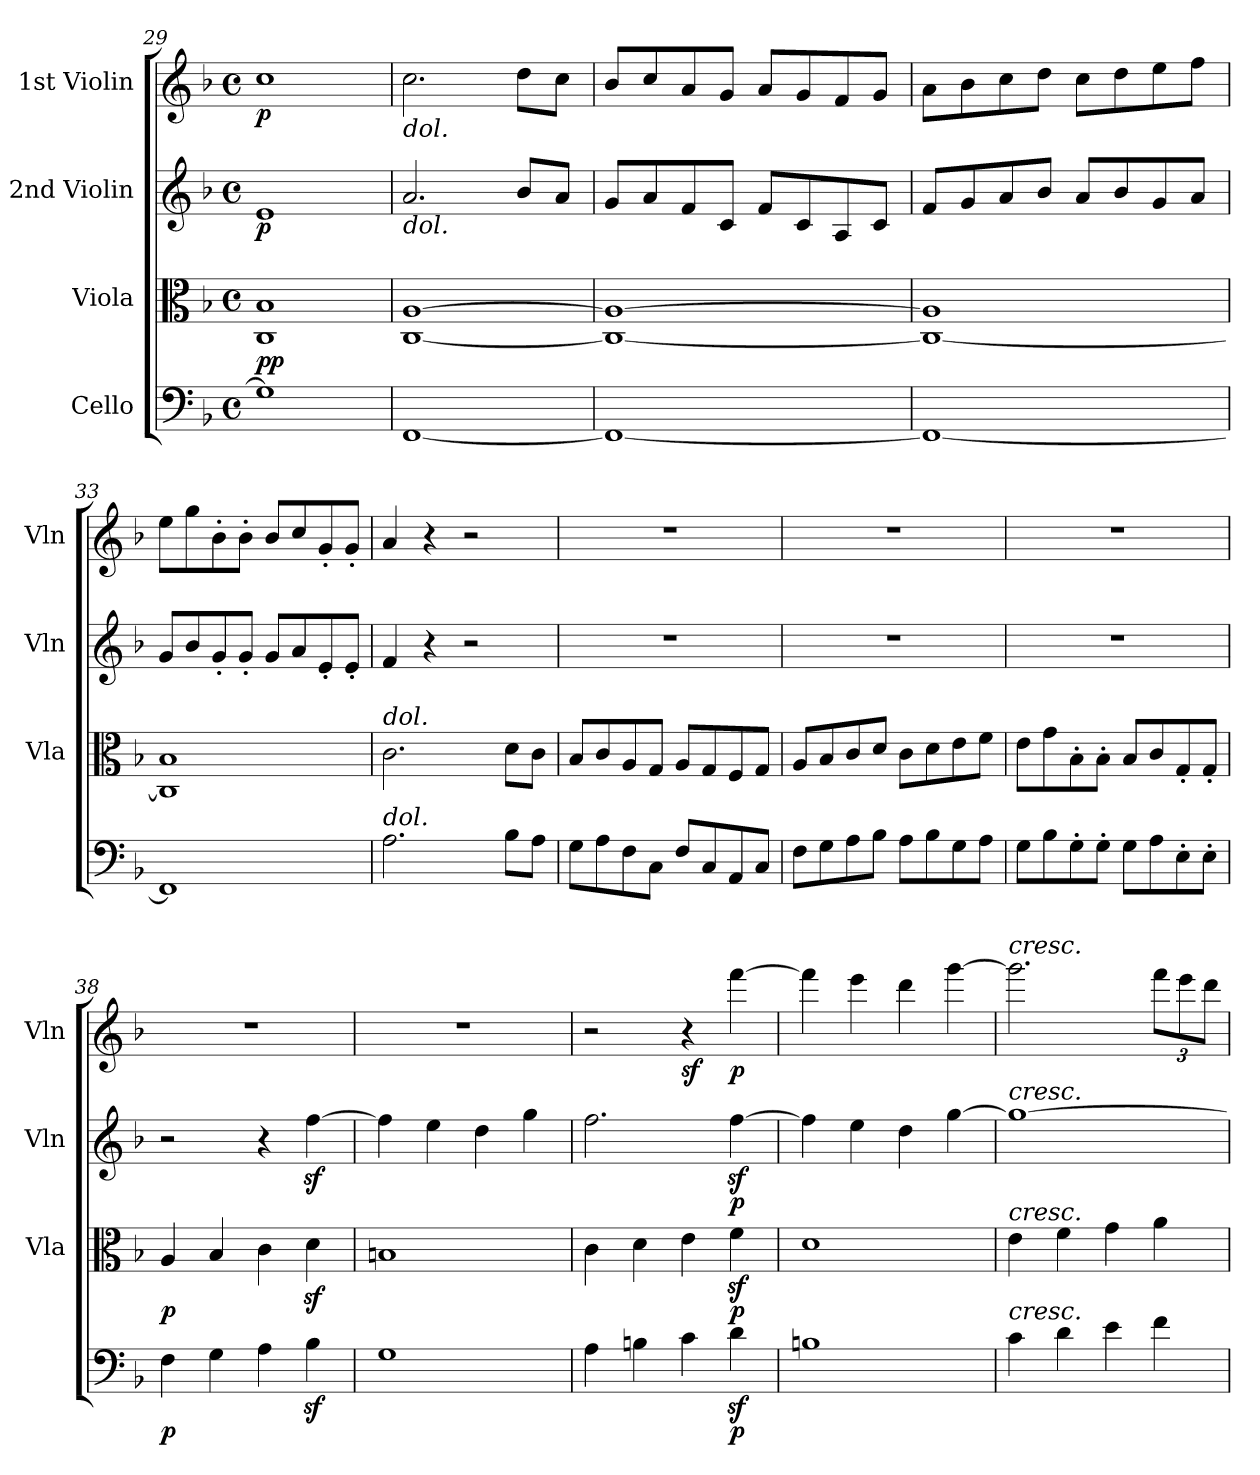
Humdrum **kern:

**kern	**dynam	**kern	**dynam	**kern	**dynam	**kern	**dynam
*part4	*part4	*part3	*part3	*part2	*part2	*part1	*part1
*staff4	*staff4	*staff3	*staff3	*staff2	*staff2	*staff1	*staff1
*I"Cello	*	*I"Viola	*	*I"2nd Violin	*	*I"1st Violin	*
*	*	*I'Vla	*	*I'Vln	*	*I'Vln	*
*clefF4	*	*clefC3	*	*clefG2	*	*clefG2	*
*k[b-]	*	*k[b-]	*	*k[b-]	*	*k[b-]	*
*M4/4	*	*M4/4	*	*M4/4	*	*M4/4	*
*met(c)	*	*met(c)	*	*met(c)	*	*met(c)	*
=29	=29	=29	=29	=29	=29	=29	=29
!	!LO:DY:b	!	!	!	!	!	!
!	!LO:DY:n=1:a	!	!	!	!LO:DY:b	!	!LO:DY:b
1G]	p p	1C 1B-	.	1e	p	1cc	p
=30	=30	=30	=30	=30	=30	=30	=30
!	!	!	!	!	!	!LO:TX:b:i:t=dol.	!
!	!	!	!	!LO:TX:b:i:t=dol.	!	!	!
[1FF	.	[1C [1A	.	2.a/	.	2.cc\	.
.	.	.	.	8b-/L	.	8dd\L	.
.	.	.	.	8a/J	.	8cc\J	.
=31	=31	=31	=31	=31	=31	=31	=31
1FF_	.	1C_ 1A_	.	8g/L	.	8b-/L	.
.	.	.	.	8a/	.	8cc/	.
.	.	.	.	8f/	.	8a/	.
.	.	.	.	8c/J	.	8g/J	.
.	.	.	.	8f/L	.	8a/L	.
.	.	.	.	8c/	.	8g/	.
.	.	.	.	8A/	.	8f/	.
.	.	.	.	8c/J	.	8g/J	.
=32	=32	=32	=32	=32	=32	=32	=32
1FF_	.	1C_ 1A]	.	8f/L	.	8a\L	.
.	.	.	.	8g/	.	8b-\	.
.	.	.	.	8a/	.	8cc\	.
.	.	.	.	8b-/J	.	8dd\J	.
.	.	.	.	8a/L	.	8cc\L	.
.	.	.	.	8b-/	.	8dd\	.
.	.	.	.	8g/	.	8ee\	.
.	.	.	.	8a/J	.	8ff\J	.
!!LO:LB:g=z
=33	=33	=33	=33	=33	=33	=33	=33
1FF]	.	1C] 1B-	.	8g/L	.	8ee\L	.
.	.	.	.	8b-/	.	8gg\	.
.	.	.	.	8g'/	.	8b-'\	.
.	.	.	.	8g'/J	.	8b-'\J	.
.	.	.	.	8g/L	.	8b-/L	.
.	.	.	.	8a/	.	8cc/	.
.	.	.	.	8e'/	.	8g'/	.
.	.	.	.	8e'/J	.	8g'/J	.
=34	=34	=34	=34	=34	=34	=34	=34
!	!	!LO:TX:a:i:t=dol.	!	!	!	!	!
!LO:TX:a:i:t=dol.	!	!	!	!	!	!	!
2.A\	.	2.c\	.	4f/	.	4a/	.
.	.	.	.	4r	.	4r	.
.	.	.	.	2r	.	2r	.
8B-\L	.	8d\L	.	.	.	.	.
8A\J	.	8c\J	.	.	.	.	.
=35	=35	=35	=35	=35	=35	=35	=35
8G\L	.	8B-/L	.	1r	.	1r	.
8A\	.	8c/	.	.	.	.	.
8F\	.	8A/	.	.	.	.	.
8C\J	.	8G/J	.	.	.	.	.
8F/L	.	8A/L	.	.	.	.	.
8C/	.	8G/	.	.	.	.	.
8AA/	.	8F/	.	.	.	.	.
8C/J	.	8G/J	.	.	.	.	.
!!LO:LB:g=z
=36	=36	=36	=36	=36	=36	=36	=36
8F\L	.	8A/L	.	1r	.	1r	.
8G\	.	8B-/	.	.	.	.	.
8A\	.	8c/	.	.	.	.	.
8B-\J	.	8d/J	.	.	.	.	.
8A\L	.	8c\L	.	.	.	.	.
8B-\	.	8d\	.	.	.	.	.
8G\	.	8e\	.	.	.	.	.
8A\J	.	8f\J	.	.	.	.	.
=37	=37	=37	=37	=37	=37	=37	=37
8G\L	.	8e\L	.	1r	.	1r	.
8B-\	.	8g\	.	.	.	.	.
8G'\	.	8B-'\	.	.	.	.	.
8G'\J	.	8B-'\J	.	.	.	.	.
8G\L	.	8B-/L	.	.	.	.	.
8A\	.	8c/	.	.	.	.	.
8E'\	.	8G'/	.	.	.	.	.
8E'\J	.	8G'/J	.	.	.	.	.
=38	=38	=38	=38	=38	=38	=38	=38
!	!LO:DY:b	!	!LO:DY:b	!	!	!	!
4F\	p	4A/	p	2r	.	1r	.
4G\	.	4B-/	.	.	.	.	.
4A\	.	4c\	.	4r	.	.	.
4B-z<\	.	4dz<\	.	[4ffz<\	.	.	.
=39	=39	=39	=39	=39	=39	=39	=39
1G	.	1Bn	.	4ff\]	.	1r	.
.	.	.	.	4ee\	.	.	.
.	.	.	.	4dd\	.	.	.
.	.	.	.	4gg\	.	.	.
=40	=40	=40	=40	=40	=40	=40	=40
4A\	.	4c\	.	2.ff\	.	2r	.
4Bn\	.	4d\	.	.	.	.	.
!	!	!	!	!	!	!	!LO:DY:b
4c\	.	4e\	.	.	.	4r	sf
!	!LO:DY:b	!	!LO:DY:b	!	!LO:DY:b	!	!LO:DY:b
4dz<\	p	4fz<\	p	[4ffz<\	p	[4fff\	p
=41	=41	=41	=41	=41	=41	=41	=41
1Bn	.	1d	.	4ff\]	.	4fff\]	.
.	.	.	.	4ee\	.	4eee\	.
.	.	.	.	4dd\	.	4ddd\	.
.	.	.	.	[4gg\	.	[4ggg\	.
=42	=42	=42	=42	=42	=42	=42	=42
!	!	!	!	!	!	!LO:TX:a:i:t=cresc.	!
!	!	!	!	!LO:TX:a:i:t=cresc.	!	!	!
!	!	!LO:TX:a:i:t=cresc.	!	!	!	!	!
!LO:TX:a:i:t=cresc.	!	!	!	!	!	!	!
4c\	.	4e\	.	1gg_	.	2.ggg\]	.
4d\	.	4f\	.	.	.	.	.
4e\	.	4g\	.	.	.	.	.
*	*	*	*	*	*	*Xbrackettup	*
4f\	.	4a\	.	.	.	12fff\L	.
.	.	.	.	.	.	12eee\	.
.	.	.	.	.	.	12ddd\J	.
=	=	=	=	=	=	=	=
*-	*-	*-	*-	*-	*-	*-	*-
